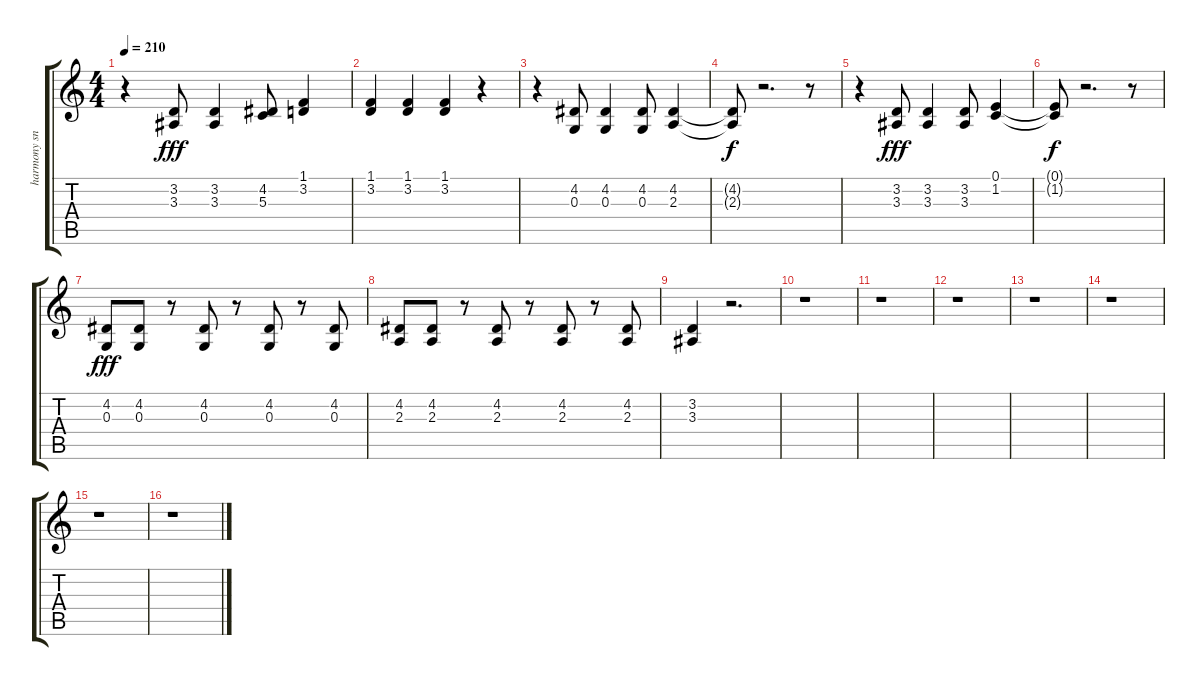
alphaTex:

\track ("harmony snail       " "harmony sn") {instrument voiceoohs}
\staff {score tabs}
\tuning (E4 B3 G3 D3 A2 E2) {hide}
\ts (4 4)
\tempo 210
\clef g2
\ks c
r.4{dy fff} (3.2 3.3).8 (3.2 3.3).4 (4.2 5.3).8 (1.1 3.2).4 |
(1.1 3.2).4 (1.1 3.2).4 (1.1 3.2).4 r.4 |
r.4 (4.2 0.3).8 (4.2 0.3).4 (4.2 0.3).8 (4.2 2.3).4 |
(4.2{t} 2.3{t}).8{dy f} r.2{d} r.8 |
r.4 (3.2 3.3).8{dy fff} (3.2 3.3).4 (3.2 3.3).8 (0.1 1.2).4 |
(0.1{t} 1.2{t}).8{dy f} r.2{d} r.8 |
(4.2 0.3).8{dy fff} (4.2 0.3).8 r.8 (4.2 0.3).8 r.8 (4.2 0.3).8 r.8 (4.2 0.3).8 |
(4.2 2.3).8 (4.2 2.3).8 r.8 (4.2 2.3).8 r.8 (4.2 2.3).8 r.8 (4.2 2.3).8 |
(3.2 3.3).4 r.2{d} |
r.1 |
r.1 |
r.1 |
r.1 |
r.1 |
r.1 |
r.1
